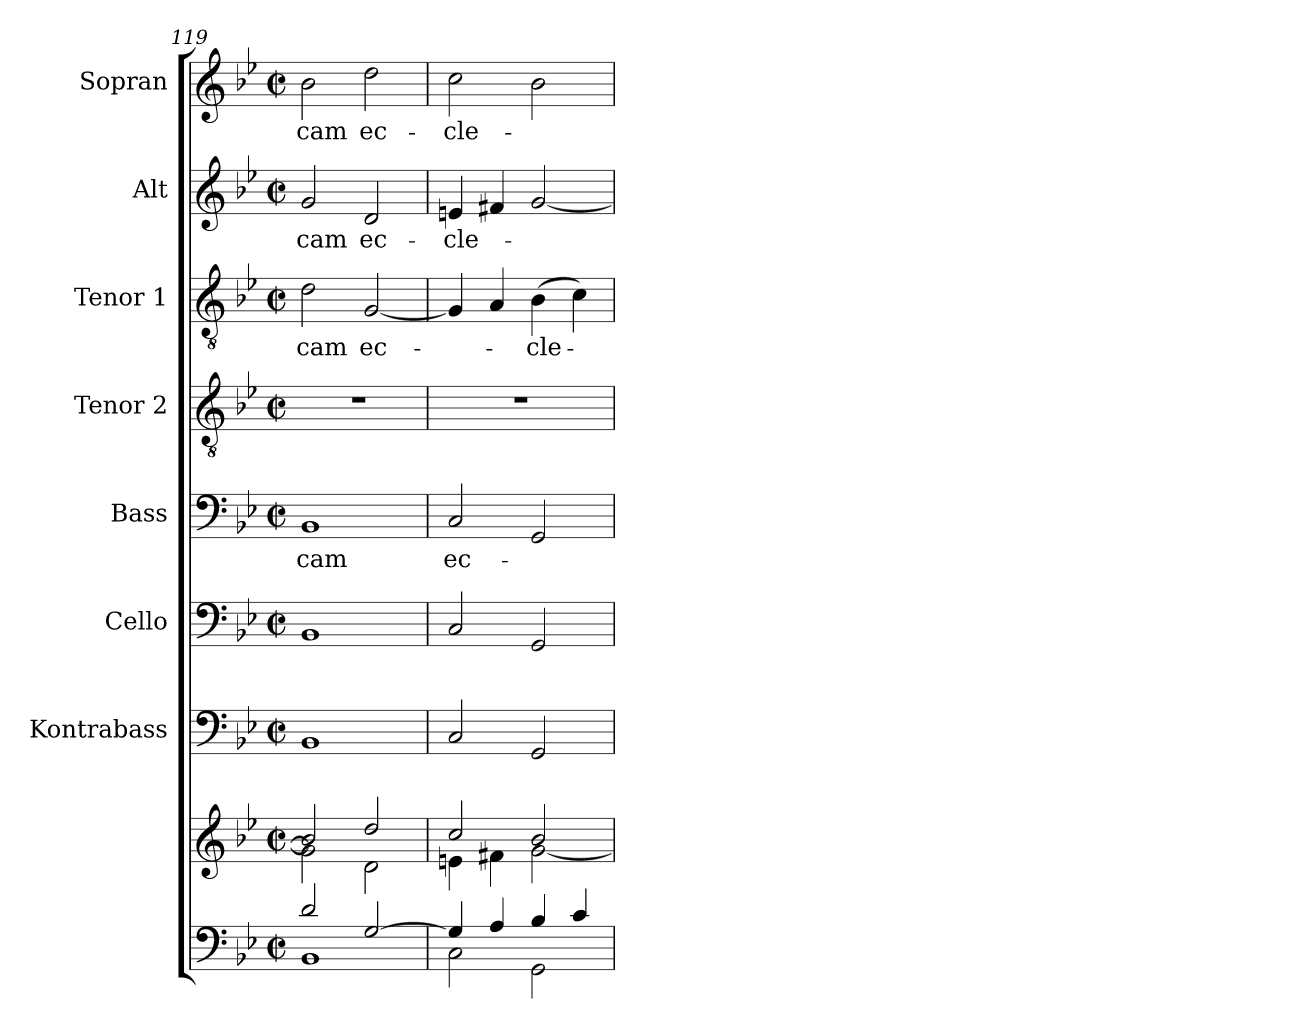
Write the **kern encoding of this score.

**kern	**kern	**kern	**kern	**kern	**text	**kern	**kern	**text	**kern	**text	**kern	**text
*part8	*part8	*part7	*part6	*part5	*part5	*part4	*part3	*part3	*part2	*part2	*part1	*part1
*staff9	*staff8	*staff7	*staff6	*staff5	*staff5	*staff4	*staff3	*staff3	*staff2	*staff2	*staff1	*staff1
*	*	*I"Kontrabass	*I"Cello	*I"Bass	*	*I"Tenor 2	*I"Tenor 1	*	*I"Alt	*	*I"Sopran	*
*	*	*I'Kb.	*	*I'B.	*	*I'T. 2	*I'T. 1	*	*I'A.	*	*I'S.	*
!!LO:PB:g=z
*clefF4	*clefG2	*clefF4	*clefF4	*clefF4	*	*clefGv2	*clefGv2	*	*clefG2	*	*clefG2	*
*	*	*ITrd7c12	*	*	*	*	*	*	*	*	*	*
*k[b-e-]	*k[b-e-]	*k[b-e-]	*k[b-e-]	*k[b-e-]	*	*k[b-e-]	*k[b-e-]	*	*k[b-e-]	*	*k[b-e-]	*
*B-:	*B-:	*B-:	*B-:	*B-:	*	*B-:	*B-:	*	*B-:	*	*B-:	*
*M2/2	*M2/2	*M2/2	*M2/2	*M2/2	*	*M2/2	*M2/2	*	*M2/2	*	*M2/2	*
*met(c|)	*met(c|)	*met(c|)	*met(c|)	*met(c|)	*	*met(c|)	*met(c|)	*	*met(c|)	*	*met(c|)	*
=119	=119	=119	=119	=119	=119	=119	=119	=119	=119	=119	=119	=119
*^	*^	*	*	*	*	*	*	*	*	*	*	*
!	!	!	!	!	!	!	!LO:LY:b	!	!	!LO:LY:b	!	!LO:LY:b	!	!LO:LY:b
2d/	1BB-	2b-/]	2g\]	1BBB-	1BB-	1BB-	-cam	1r	2d\	-cam	2g/	-cam	2b-\	-cam
!	!	!	!	!	!	!	!	!	!	!LO:LY:b	!	!LO:LY:b	!	!LO:LY:b
[>2G/	.	2dd/	2d\	.	.	.	.	.	[2G/	ec-	2d/	ec-	2dd\	ec-
=120	=120	=120	=120	=120	=120	=120	=120	=120	=120	=120	=120	=120	=120	=120
!	!	!	!	!	!	!	!LO:LY:b	!	!	!	!	!LO:LY:b	!	!LO:LY:b
4G/]	2C\	2cc/	4en\	2CC/	2C/	2C/	ec-	1r	4G/]	.	4en/	-cle-	2cc\	-cle-
4A/	.	.	4f#X\	.	.	.	.	.	4A/	.	4f#X/	.	.	.
!	!	!	!	!	!	!	!	!	!	!LO:LY:b	!	!	!	!
4B-/	2GG\	2b-/	[<2g\	2GGG/	2GG/	2GG/	.	.	(>4B-\	-cle-	[2g/	.	2b-\	.
4c/	.	.	.	.	.	.	.	.	4c\)	.	.	.	.	.
*v	*v	*	*	*	*	*	*	*	*	*	*	*	*	*
*	*v	*v	*	*	*	*	*	*	*	*	*	*	*
=	=	=	=	=	=	=	=	=	=	=	=	=
*-	*-	*-	*-	*-	*-	*-	*-	*-	*-	*-	*-	*-
